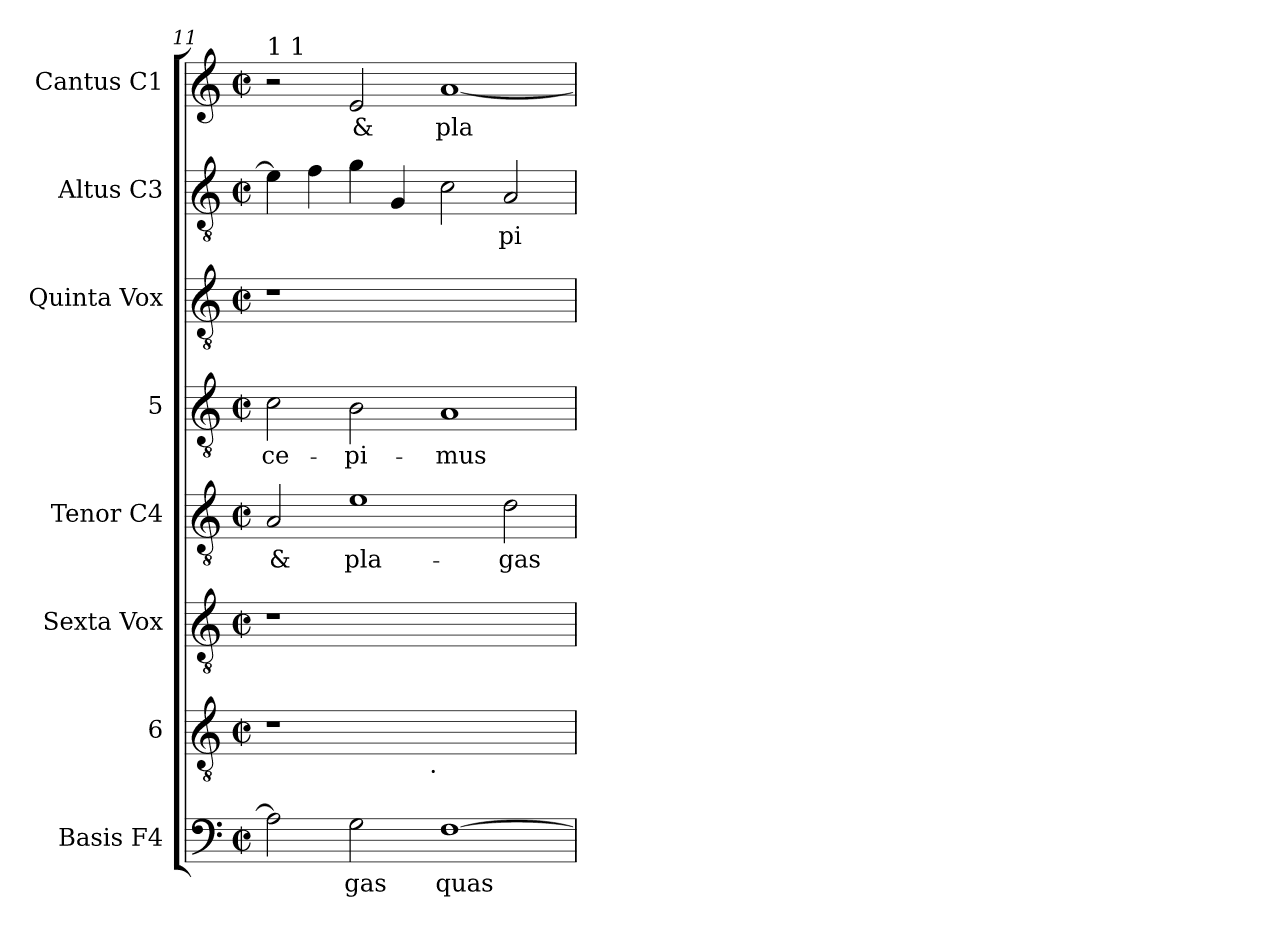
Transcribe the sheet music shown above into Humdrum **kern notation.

**kern	**text	**kern	**kern	**kern	**text	**kern	**text	**kern	**kern	**text	**kern	**text
*part8	*part8	*part7	*part6	*part5	*part5	*part4	*part4	*part3	*part2	*part2	*part1	*part1
*staff8	*staff8	*staff7	*staff6	*staff5	*staff5	*staff4	*staff4	*staff3	*staff2	*staff2	*staff1	*staff1
*I"Basis  F4	*	*I"6	*I"Sexta  Vox	*I"Tenor  C4	*	*I"5	*	*I"Quinta  Vox	*I"Altus  C3	*	*I"Cantus  C1	*
*I'B	*	*	*	*I'T	*	*	*	*	*I'A	*	*I'C	*
!!LO:PB:g=z
*clefF4	*	*clefGv2	*clefGv2	*clefGv2	*	*clefGv2	*	*clefGv2	*clefGv2	*	*clefG2	*
*k[]	*	*k[]	*k[]	*k[]	*	*k[]	*	*k[]	*k[]	*	*k[]	*
*C:	*	*C:	*C:	*C:	*	*C:	*	*C:	*C:	*	*C:	*
*M2/2	*	*M2/2	*M2/2	*M2/2	*	*M2/2	*	*M2/2	*M2/2	*	*M2/2	*
*met(c|)	*	*met(c|)	*met(c|)	*met(c|)	*	*met(c|)	*	*met(c|)	*met(c|)	*	*met(c|)	*
=11	=11	=11	=11	=11	=11	=11	=11	=11	=11	=11	=11	=11
!	!	!	!	!	!	!	!	!	!	!	!LO:TX:a:t=1 1	!
!	!LO:LY:b:cj	!	!	!	!LO:LY:b:cj	!	!LO:LY:b:cj	!	!	!LO:LY:b:cj	!	!
*	*	*^	*	*	*	*	*	*	*	*	*	*
2A\]	--	1r	2ryy	1r	2A/	&	2c\	-ce-	1r	4e\]	--	2r	.
!	!	!	!	!	!	!	!	!	!	!	!LO:LY:b:cj	!	!
.	.	.	.	.	.	.	.	.	.	4f\	--	.	.
!	!LO:LY:b:cj	!	!	!	!	!LO:LY:b:cj	!	!LO:LY:b:cj	!	!	!LO:LY:b:cj	!	!LO:LY:b:cj
2G\	-gas	.	4...ryy	.	1e	pla-	2B\	-pi-	.	4g\	--	2e/	&
!	!	!	!	!	!	!	!	!	!	!	!LO:LY:b:cj	!	!
.	.	.	.	.	.	.	.	.	.	4G/	--	.	.
!	!	!	!LO:TX:b:t=.	!	!	!	!	!	!	!	!	!	!
.	.	.	1ryy	.	.	.	.	.	.	.	.	.	.
!	!LO:LY:b:cj	!	!	!	!	!	!	!LO:LY:b:cj	!	!	!LO:LY:b:cj	!	!LO:LY:b:cj
[>1F	quas	1ryy	.	1ryy	.	.	1A	-mus	1ryy	2c\	--	[<1a	pla-
!	!	!	!	!	!	!LO:LY:b:cj	!	!	!	!	!LO:LY:b:cj	!	!
.	.	.	.	.	2d\	-gas	.	.	.	2A/	-pi-	.	.
.	.	.	32ryy	.	.	.	.	.	.	.	.	.	.
*	*	*v	*v	*	*	*	*	*	*	*	*	*	*
=	=	=	=	=	=	=	=	=	=	=	=	=
*-	*-	*-	*-	*-	*-	*-	*-	*-	*-	*-	*-	*-
